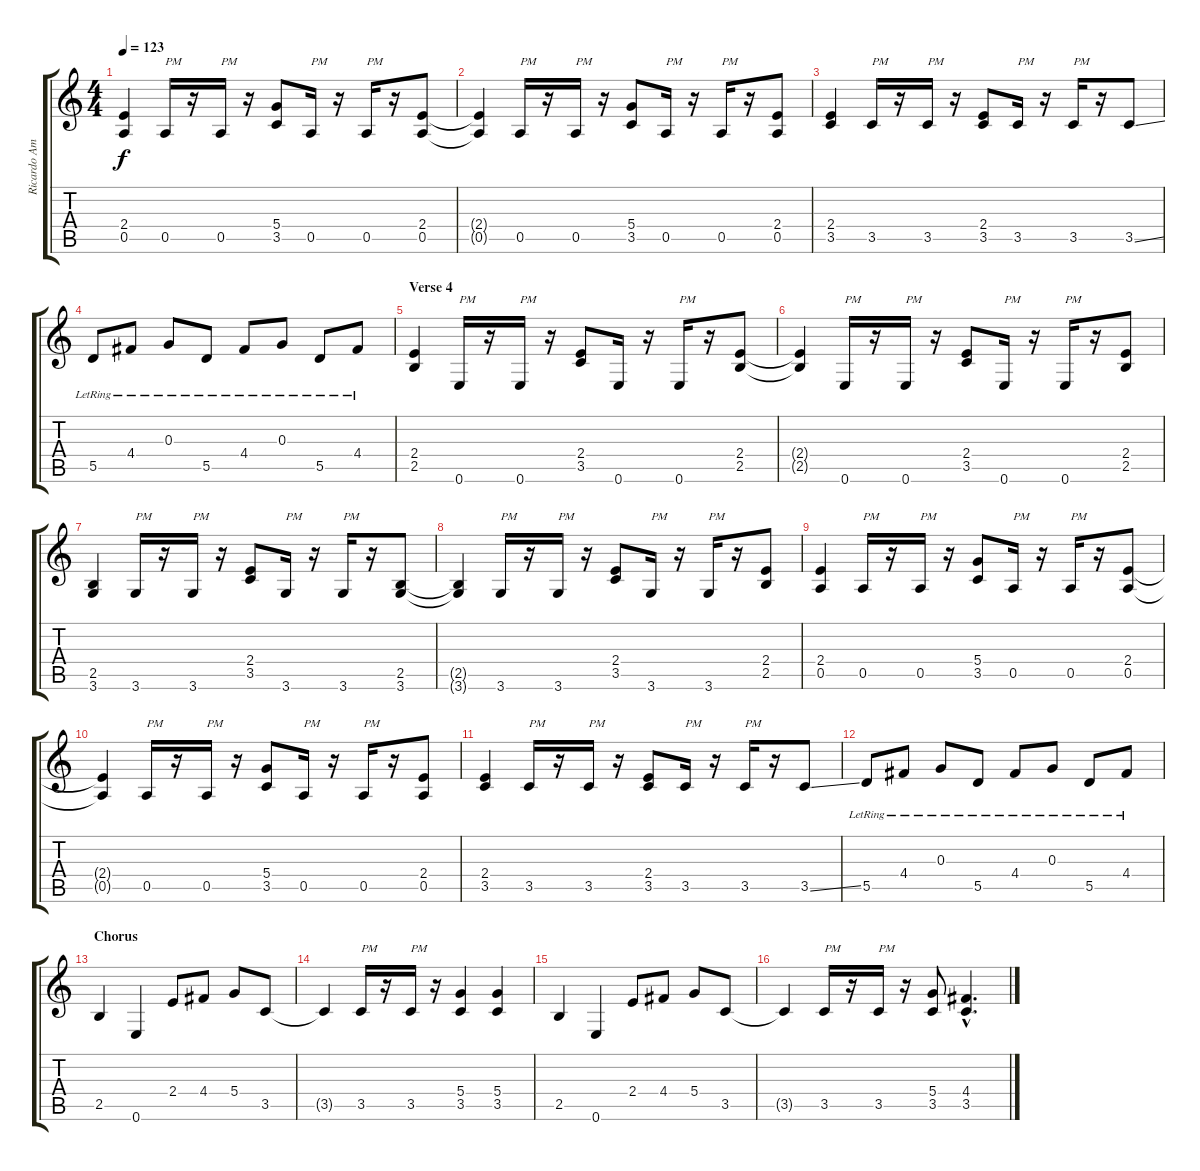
\track ("Ricardo Amorim (Electric Guitar 1)" "Ricardo Am") {instrument distortionguitar}
\staff {score tabs}
\tuning (E4 B3 G3 D3 A2 E2) {hide}
\ts (4 4)
\tempo 123
\clef g2
\ks c
(2.4 0.5).4{dy f} 0.5.16{txt "PM"} r.16 0.5.16{txt "PM"} r.16 (5.4 3.5).8 0.5.16{txt "PM"} r.16 0.5.16{txt "PM"} r.16 (2.4 0.5).8 |
(2.4{t} 0.5{t}).4 0.5.16{txt "PM"} r.16 0.5.16{txt "PM"} r.16 (5.4 3.5).8 0.5.16{txt "PM"} r.16 0.5.16{txt "PM"} r.16 (2.4 0.5).8 |
(2.4 3.5).4 3.5.16{txt "PM"} r.16 3.5.16{txt "PM"} r.16 (2.4 3.5).8 3.5.16{txt "PM"} r.16 3.5.16{txt "PM"} r.16 3.5{ss}.8 |
5.5{lr}.8 4.4{lr}.8 0.3{lr}.8 5.5{lr}.8 4.4{lr}.8 0.3{lr}.8 5.5{lr}.8 4.4{lr}.8 |
\section ("" "Verse 4")
(2.4 2.5).4 0.6.16{txt "PM"} r.16 0.6.16{txt "PM"} r.16 (2.4 3.5).8 0.6.16{txt ""} r.16 0.6.16{txt "PM"} r.16 (2.4 2.5).8 |
(2.4{t} 2.5{t}).4 0.6.16{txt "PM"} r.16 0.6.16{txt "PM"} r.16 (2.4 3.5).8 0.6.16{txt "PM"} r.16 0.6.16{txt "PM"} r.16 (2.4 2.5).8 |
(2.5 3.6).4 3.6.16{txt "PM"} r.16 3.6.16{txt "PM"} r.16 (2.4 3.5).8 3.6.16{txt "PM"} r.16 3.6.16{txt "PM"} r.16 (2.5 3.6).8 |
(2.5{t} 3.6{t}).4 3.6.16{txt "PM"} r.16 3.6.16{txt "PM"} r.16 (2.4 3.5).8 3.6.16{txt "PM"} r.16 3.6.16{txt "PM"} r.16 (2.4 2.5).8 |
(2.4 0.5).4 0.5.16{txt "PM"} r.16 0.5.16{txt "PM"} r.16 (5.4 3.5).8 0.5.16{txt "PM"} r.16 0.5.16{txt "PM"} r.16 (2.4 0.5).8 |
(2.4{t} 0.5{t}).4 0.5.16{txt "PM"} r.16 0.5.16{txt "PM"} r.16 (5.4 3.5).8 0.5.16{txt "PM"} r.16 0.5.16{txt "PM"} r.16 (2.4 0.5).8 |
(2.4 3.5).4 3.5.16{txt "PM"} r.16 3.5.16{txt "PM"} r.16 (2.4 3.5).8 3.5.16{txt "PM"} r.16 3.5.16{txt "PM"} r.16 3.5{ss}.8 |
5.5{lr}.8 4.4{lr}.8 0.3{lr}.8 5.5{lr}.8 4.4{lr}.8 0.3{lr}.8 5.5{lr}.8 4.4{lr}.8 |
\section ("" "Chorus")
2.5.4 0.6.4 2.4.8 4.4.8 5.4.8 3.5.8 |
3.5{t}.4 3.5.16{txt "PM"} r.16 3.5.16{txt "PM"} r.16 (5.4 3.5).4 (5.4 3.5).4 |
2.5.4 0.6.4 2.4.8 4.4.8 5.4.8 3.5.8 |
3.5{t}.4 3.5.16{txt "PM"} r.16 3.5.16{txt "PM"} r.16 (5.4 3.5).8 (4.4{hac} 3.5{ss hac}).4{d}
